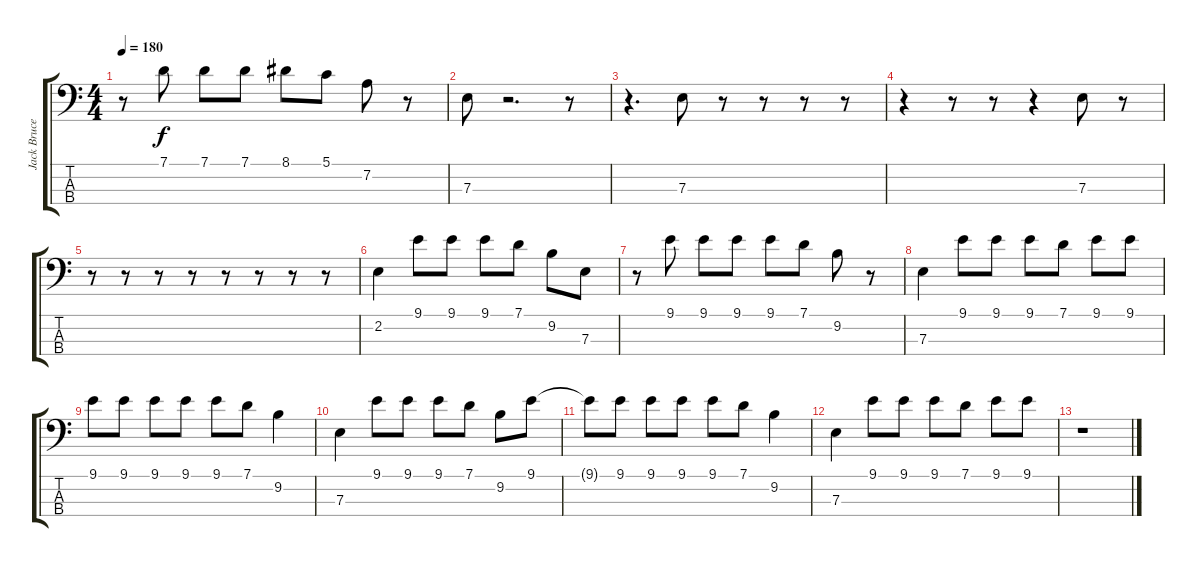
\track ("Jack Bruce" "Jack Bruce") {instrument electricguitarmuted}
\staff {score tabs}
\tuning (G2 D2 A1 E1) {hide}
\ts (4 4)
\tempo 180
\clef f4
\ks c
r.8{dy f} 7.1.8 7.1.8 7.1.8 8.1.8 5.1.8 7.2.8 r.8 |
7.3.8 r.2{d} r.8 |
r.4{d} 7.3.8 r.8 r.8 r.8 r.8 |
r.4 r.8 r.8 r.4 7.3.8 r.8 |
r.8 r.8 r.8 r.8 r.8 r.8 r.8 r.8 |
2.2.4 9.1.8 9.1.8 9.1.8 7.1.8 9.2.8 7.3.8 |
r.8 9.1.8 9.1.8 9.1.8 9.1.8 7.1.8 9.2.8 r.8 |
7.3.4{volume 14} 9.1.8{volume 14} 9.1.8{volume 14} 9.1.8{volume 13} 7.1.8{volume 13} 9.1.8{volume 13} 9.1.8{volume 12} |
9.1.8{volume 12} 9.1.8{volume 12} 9.1.8{volume 11} 9.1.8{volume 11} 9.1.8{volume 11} 7.1.8{volume 10} 9.2.4{volume 10} |
7.3.4{volume 10} 9.1.8{volume 9} 9.1.8{volume 9} 9.1.8{volume 8} 7.1.8{volume 8} 9.2.8{volume 8} 9.1.8{volume 8} |
9.1{t}.8 9.1.8{volume 7} 9.1.8{volume 7} 9.1.8{volume 6} 9.1.8{volume 6} 7.1.8{volume 6} 9.2.4{volume 6} |
7.3.4{volume 5} 9.1.8{volume 4} 9.1.8{volume 4} 9.1.8{volume 4} 7.1.8{volume 3} 9.1.8{volume 3} 9.1.8{volume 3} |
r.1
